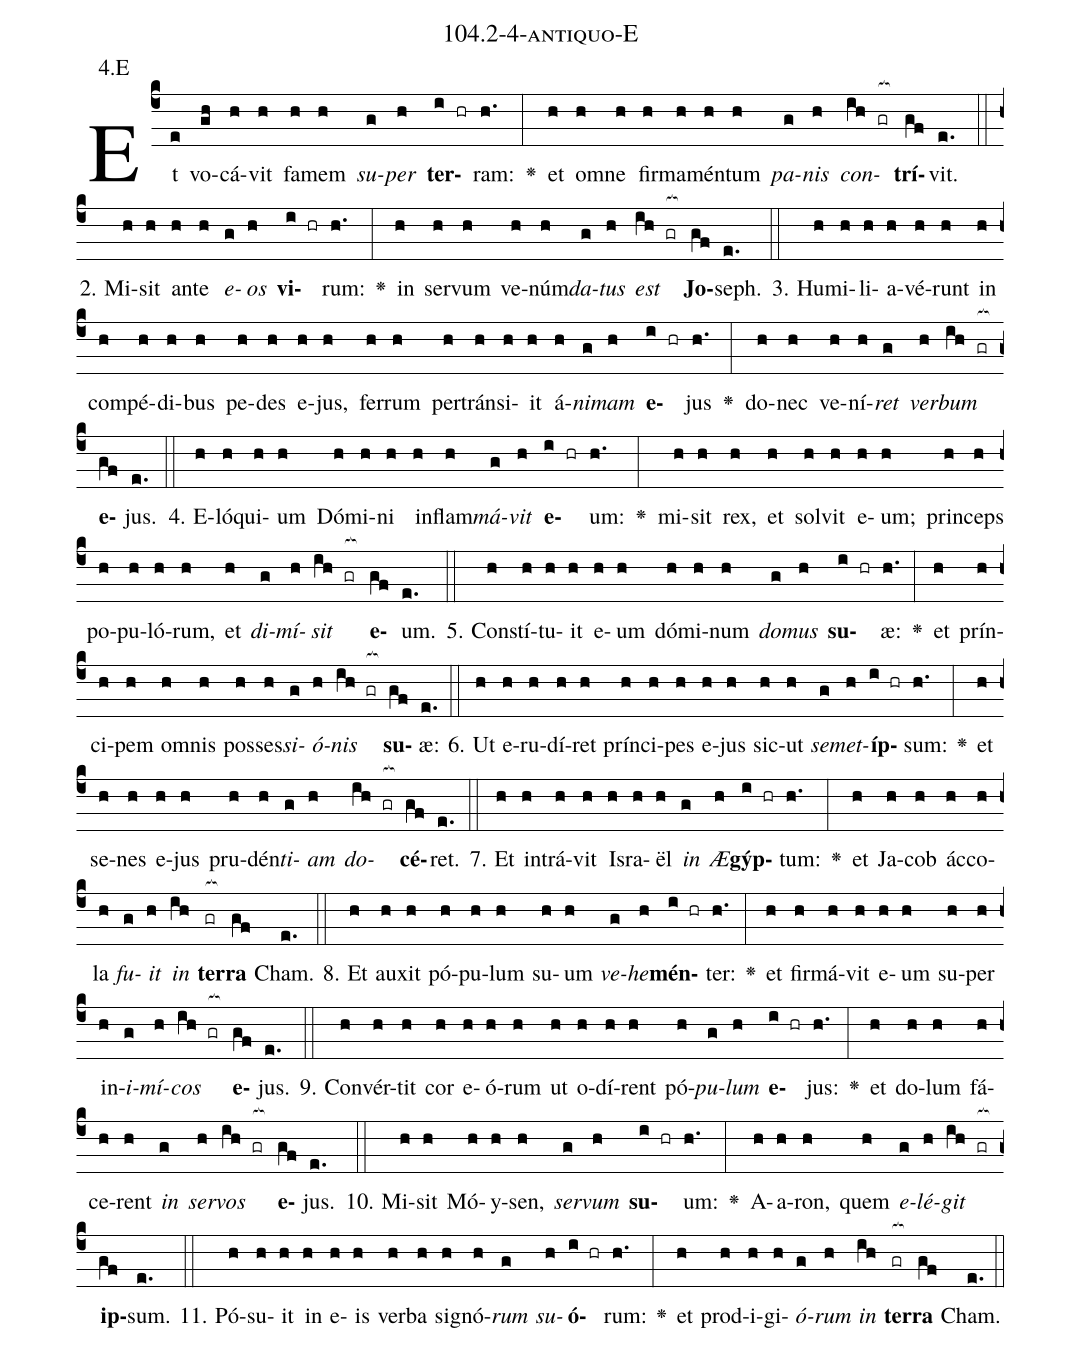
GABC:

name: 104.2-4-antiquo-E;
annotation: 4.E;
%%
(c4)Et(e) vo(gh)cá(h)vit(h) fa(h)mem(h) <i>su</i>(g)<i>per</i>(h) <b>ter</b>(i hr)ram:(h.) <v>\greheightstar</v>(:) et(h) om(h)ne(h) fir(h)ma(h)mén(h)tum(h) <i>pa</i>(g)<i>nis</i>(h) <i>con</i>(ih gr[ocb:1{])<b>trí</b>(gf[ocb:0}])vit.(e.) (::)
2. Mi(h)sit(h) an(h)te(h) <i>e</i>(g)<i>os</i>(h) <b>vi</b>(i hr)rum:(h.) <v>\greheightstar</v>(:) in(h) ser(h)vum(h) ve(h)núm(h)<i>da</i>(g)<i>tus</i>(h) <i>est</i>(ih gr[ocb:1{]) <b>Jo</b>(gf[ocb:0}])seph.(e.) (::)
3. Hu(h)mi(h)li(h)a(h)vé(h)runt(h) in(h) com(h)pé(h)di(h)bus(h) pe(h)des(h) e(h)jus,(h) fer(h)rum(h) per(h)tráns(h)i(h)it(h) á(h)<i>ni</i>(g)<i>mam</i>(h) <b>e</b>(i hr)jus(h.) <v>\greheightstar</v>(:) do(h)nec(h) ve(h)ní(h)<i>ret</i>(g) <i>ver</i>(h)<i>bum</i>(ih gr[ocb:1{]) <b>e</b>(gf[ocb:0}])jus.(e.) (::)
4. E(h)ló(h)qui(h)um(h) Dó(h)mi(h)ni(h) in(h)flam(h)<i>má</i>(g)<i>vit</i>(h) <b>e</b>(i hr)um:(h.) <v>\greheightstar</v>(:) mi(h)sit(h) rex,(h) et(h) sol(h)vit(h) e(h)um;(h) prin(h)ceps(h) po(h)pu(h)ló(h)rum,(h) et(h) <i>di</i>(g)<i>mí</i>(h)<i>sit</i>(ih gr[ocb:1{]) <b>e</b>(gf[ocb:0}])um.(e.) (::)
5. Con(h)stí(h)tu(h)it(h) e(h)um(h) dó(h)mi(h)num(h) <i>do</i>(g)<i>mus</i>(h) <b>su</b>(i hr)æ:(h.) <v>\greheightstar</v>(:) et(h) prín(h)ci(h)pem(h) om(h)nis(h) pos(h)ses(h)<i>si</i>(g)<i>ó</i>(h)<i>nis</i>(ih gr[ocb:1{]) <b>su</b>(gf[ocb:0}])æ:(e.) (::)
6. Ut(h) e(h)ru(h)dí(h)ret(h) prín(h)ci(h)pes(h) e(h)jus(h) sic(h)ut(h) <i>se</i>(g)<i>met</i>(h)<b>íp</b>(i hr)sum:(h.) <v>\greheightstar</v>(:) et(h) se(h)nes(h) e(h)jus(h) pru(h)dén(h)<i>ti</i>(g)<i>am</i>(h) <i>do</i>(ih gr[ocb:1{])<b>cé</b>(gf[ocb:0}])ret.(e.) (::)
7. Et(h) in(h)trá(h)vit(h) Is(h)ra(h)ël(h) <i>in</i>(g) <i>Æ</i>(h)<b>gýp</b>(i hr)tum:(h.) <v>\greheightstar</v>(:) et(h) Ja(h)cob(h) ác(h)co(h)la(h) <i>fu</i>(g)<i>it</i>(h) <i>in</i>(ih) <b>ter</b>(gr[ocb:1{])<b>ra</b>(gf[ocb:0}]) Cham.(e.) (::)
8. Et(h) au(h)xit(h) pó(h)pu(h)lum(h) su(h)um(h) <i>ve</i>(g)<i>he</i>(h)<b>mén</b>(i hr)ter:(h.) <v>\greheightstar</v>(:) et(h) fir(h)má(h)vit(h) e(h)um(h) su(h)per(h) in(h)<i>i</i>(g)<i>mí</i>(h)<i>cos</i>(ih gr[ocb:1{]) <b>e</b>(gf[ocb:0}])jus.(e.) (::)
9. Con(h)vér(h)tit(h) cor(h) e(h)ó(h)rum(h) ut(h) o(h)dí(h)rent(h) pó(h)<i>pu</i>(g)<i>lum</i>(h) <b>e</b>(i hr)jus:(h.) <v>\greheightstar</v>(:) et(h) do(h)lum(h) fá(h)ce(h)rent(h) <i>in</i>(g) <i>ser</i>(h)<i>vos</i>(ih gr[ocb:1{]) <b>e</b>(gf[ocb:0}])jus.(e.) (::)
10. Mi(h)sit(h) Mó(h)y(h)sen,(h) <i>ser</i>(g)<i>vum</i>(h) <b>su</b>(i hr)um:(h.) <v>\greheightstar</v>(:) A(h)a(h)ron,(h) quem(h) <i>e</i>(g)<i>lé</i>(h)<i>git</i>(ih gr[ocb:1{]) <b>ip</b>(gf[ocb:0}])sum.(e.) (::)
11. Pó(h)su(h)it(h) in(h) e(h)is(h) ver(h)ba(h) si(h)gnó(h)<i>rum</i>(g) <i>su</i>(h)<b>ó</b>(i hr)rum:(h.) <v>\greheightstar</v>(:) et(h) prod(h)i(h)gi(h)<i>ó</i>(g)<i>rum</i>(h) <i>in</i>(ih) <b>ter</b>(gr[ocb:1{])<b>ra</b>(gf[ocb:0}]) Cham.(e.) (::)
